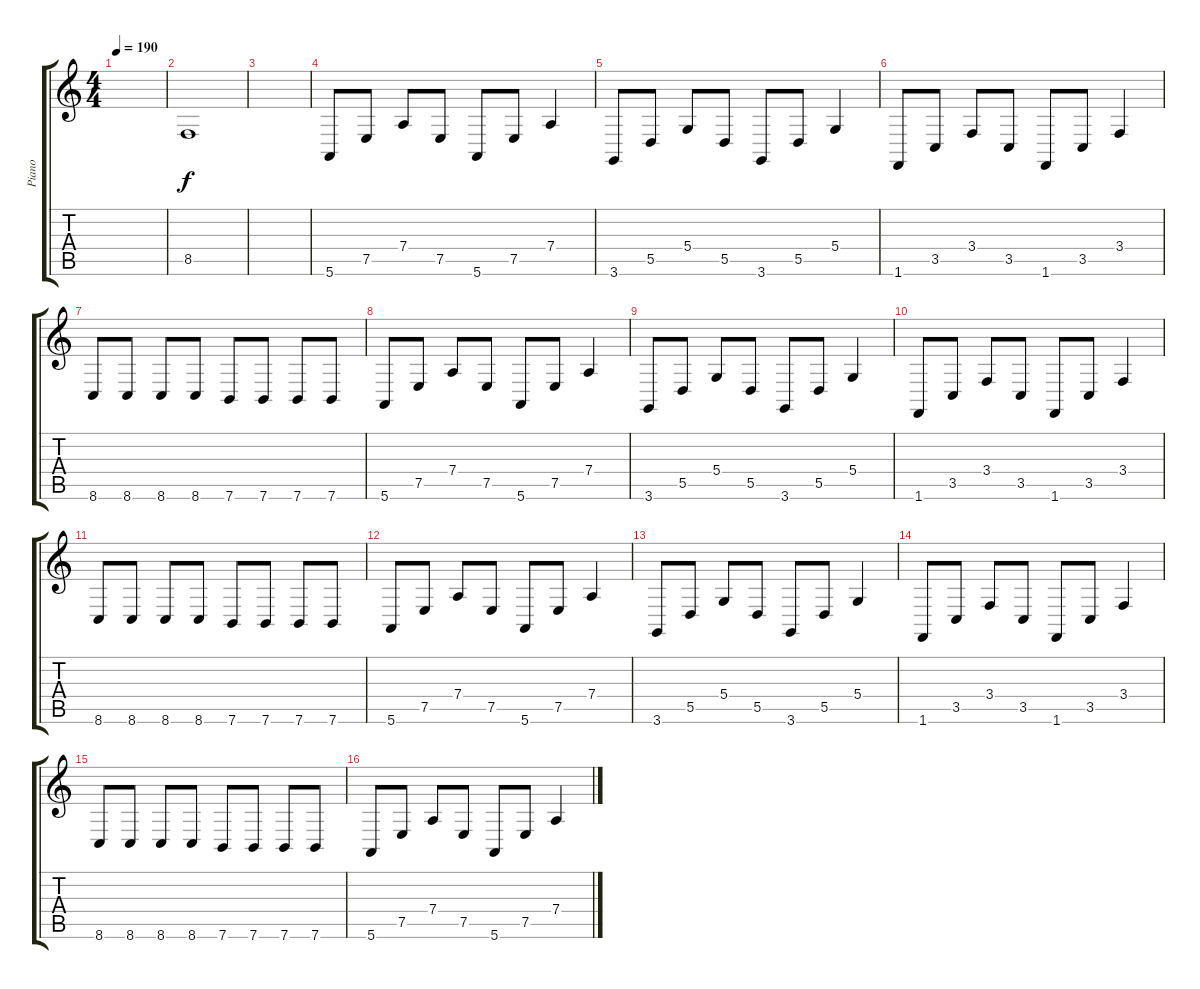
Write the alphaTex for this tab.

\track ("Piano" "Piano") {instrument acousticgrandpiano}
\staff {score tabs}
\tuning (E4 B3 G3 D3 A2 E2) {hide}
\ts (4 4)
\tempo 190
\clef g2
\ks c
|
8.5.1 |
|
5.6.8 7.5.8 7.4.8 7.5.8 5.6.8 7.5.8 7.4.4 |
3.6.8 5.5.8 5.4.8 5.5.8 3.6.8 5.5.8 5.4.4 |
1.6.8 3.5.8 3.4.8 3.5.8 1.6.8 3.5.8 3.4.4 |
8.6.8 8.6.8 8.6.8 8.6.8 7.6.8 7.6.8 7.6.8 7.6.8 |
5.6.8 7.5.8 7.4.8 7.5.8 5.6.8 7.5.8 7.4.4 |
3.6.8 5.5.8 5.4.8 5.5.8 3.6.8 5.5.8 5.4.4 |
1.6.8 3.5.8 3.4.8 3.5.8 1.6.8 3.5.8 3.4.4 |
8.6.8 8.6.8 8.6.8 8.6.8 7.6.8 7.6.8 7.6.8 7.6.8 |
5.6.8 7.5.8 7.4.8 7.5.8 5.6.8 7.5.8 7.4.4 |
3.6.8 5.5.8 5.4.8 5.5.8 3.6.8 5.5.8 5.4.4 |
1.6.8 3.5.8 3.4.8 3.5.8 1.6.8 3.5.8 3.4.4 |
8.6.8 8.6.8 8.6.8 8.6.8 7.6.8 7.6.8 7.6.8 7.6.8 |
5.6.8 7.5.8 7.4.8 7.5.8 5.6.8 7.5.8 7.4.4
